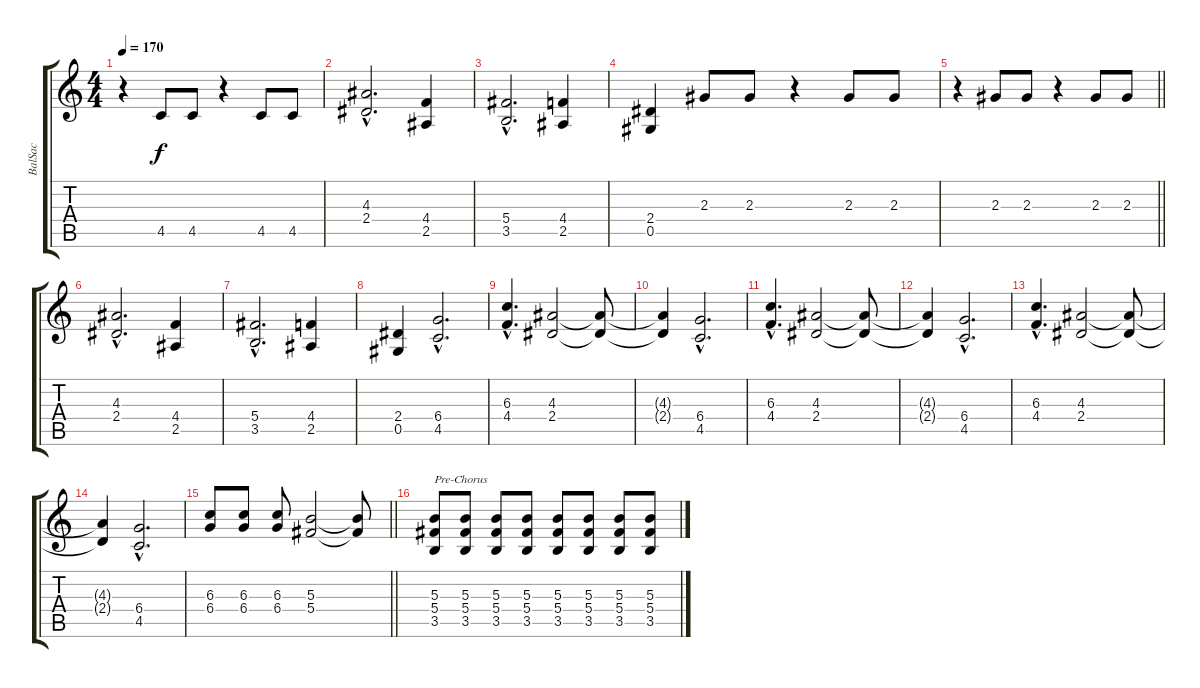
\track ("BalSac" "BalSac") {instrument distortionguitar}
\staff {score tabs}
\tuning (Eb4 Bb3 Gb3 Db3 Ab2 Eb2) {hide}
\ts (4 4)
\tempo 170
\clef g2
\ks c
r.4{dy f} 4.5.8 4.5.8 r.4 4.5.8 4.5.8 |
(4.3{hac} 2.4{hac}).2{d} (4.4 2.5).4 |
(5.4{hac} 3.5{hac}).2{d} (4.4 2.5).4 |
(2.4 0.5).4 2.3.8 2.3.8 r.4 2.3.8 2.3.8 |
\barLineRight lightlight
r.4 2.3.8 2.3.8 r.4 2.3.8 2.3.8 |
(4.3{hac} 2.4{hac}).2{d} (4.4 2.5).4 |
(5.4{hac} 3.5{hac}).2{d} (4.4 2.5).4 |
(2.4 0.5).4 (6.4{hac} 4.5{hac}).2{d} |
(6.3{hac} 4.4{hac}).4{d} (4.3 2.4).2 (4.3{t} 2.4{t}).8 |
(4.3{t} 2.4{t}).4 (6.4{hac} 4.5{hac}).2{d} |
(6.3{hac} 4.4{hac}).4{d} (4.3 2.4).2 (4.3{t} 2.4{t}).8 |
(4.3{t} 2.4{t}).4 (6.4{hac} 4.5{hac}).2{d} |
(6.3{hac} 4.4{hac}).4{d} (4.3 2.4).2 (4.3{t} 2.4{t}).8 |
(4.3{t} 2.4{t}).4 (6.4{hac} 4.5{hac}).2{d} |
\barLineRight lightlight
(6.3 6.4).8 (6.3 6.4).8 (6.3 6.4).8 (5.3 5.4).2 (5.3{t} 5.4{t}).8 |
(5.3 5.4 3.5).8{txt "Pre-Chorus"} (5.3 5.4 3.5).8 (5.3 5.4 3.5).8 (5.3 5.4 3.5).8 (5.3 5.4 3.5).8 (5.3 5.4 3.5).8 (5.3 5.4 3.5).8 (5.3 5.4 3.5).8
